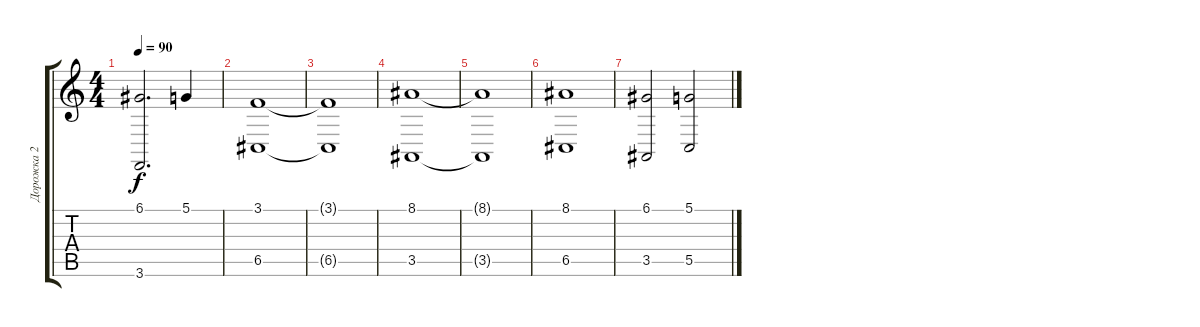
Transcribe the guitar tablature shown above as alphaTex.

\track ("Дорожка 2" "Дорожка 2") {instrument stringensemble1}
\staff {score tabs}
\tuning (D4 A3 F3 C3 G2 D2) {hide}
\ts (4 4)
\tempo 90
\clef g2
\ks c
(6.1{t} 3.6{t}).2{d dy f} 5.1.4 |
(3.1 6.5).1 |
(3.1{t} 6.5{t}).1 |
(8.1 3.5).1 |
(8.1{t} 3.5{t}).1 |
(8.1 6.5).1 |
(6.1 3.5).2 (5.1 5.5).2
